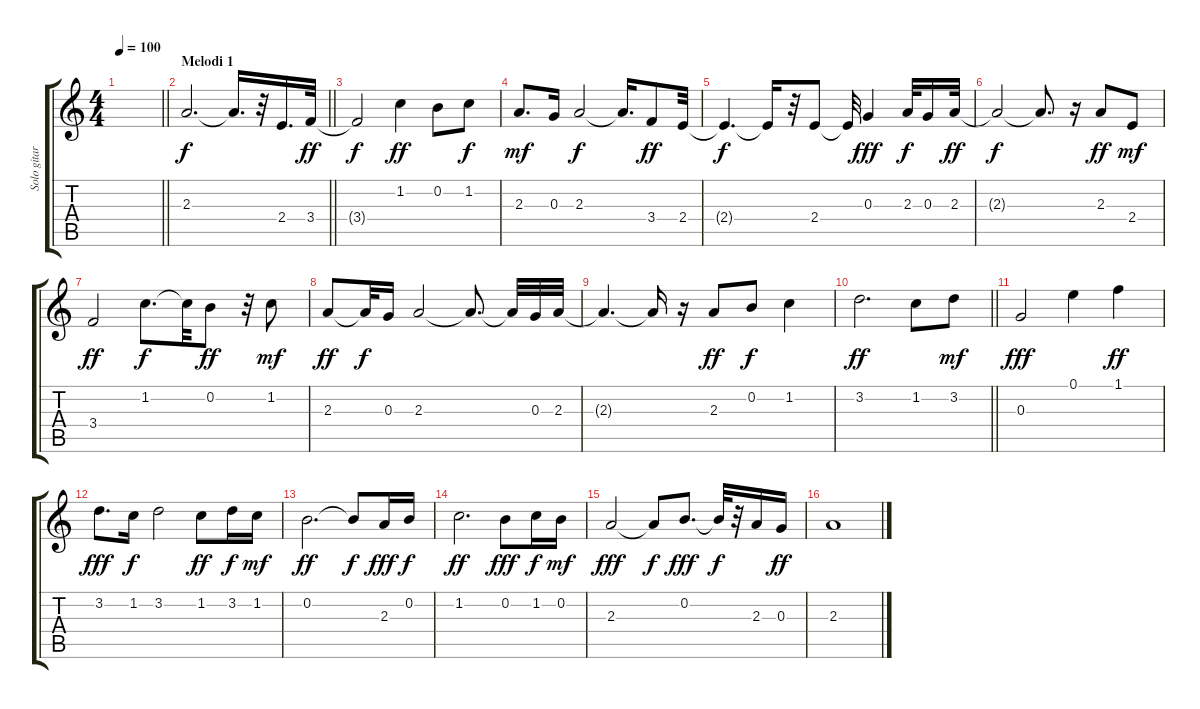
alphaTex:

\track ("Solo gitar" "Solo gitar") {instrument distortionguitar}
\staff {score tabs}
\tuning (E4 B3 G3 D3 A2 E2) {hide}
\ts (4 4)
\tempo 100
\clef g2
\barLineRight lightlight
\ks c
|
\section ("" "Melodi 1")
\barLineRight lightlight
2.3.2{d} 2.3{t}.16{d} r.32 2.4.16{d} 3.4.32{dy ff} |
3.4{t}.2{dy f} 1.2.4{dy ff} 0.2.8 1.2.8{dy f} |
2.3.8{d dy mf} 0.3.16 2.3.2{dy f} 2.3{t}.16{d} 3.4.8{dy ff} 2.4.32 |
2.4{t}.4{d dy f} 2.4{t}.16 r.32 2.4.8 2.4{t}.32 0.3.4{dy fff} 2.3.32{dy f} 0.3.16 2.3.32{dy ff} |
2.3{t}.2{dy f} 2.3{t}.8{d} r.16 2.3.8{dy ff} 2.4.8{dy mf} |
3.4.2{dy ff} 1.2.8{d dy f} 1.2{t}.32 0.2.8{dy ff} r.32 1.2.8{dy mf} |
2.3.8{dy ff} 2.3{t}.32{dy f} 0.3.16 2.3.2 2.3{t}.8{d} 2.3{t}.32 0.3.32 2.3.32 |
2.3{t}.4{d} 2.3{t}.16 r.16 2.3.8{dy ff} 0.2.8{dy f} 1.2.4 |
\barLineRight lightlight
3.2.2{d dy ff} 1.2.8 3.2.8{dy mf} |
0.3.2{dy fff} 0.1.4 1.1.4{dy ff} |
3.2.8{d dy fff} 1.2.16{dy f} 3.2.2 1.2.8{dy ff} 3.2.16{dy f} 1.2.16{dy mf} |
0.2.2{d dy ff} 0.2{t}.8{dy f} 2.3.16{dy fff} 0.2.16{dy f} |
1.2.2{d dy ff} 0.2.8{dy fff} 1.2.16{dy f} 0.2.16{dy mf} |
2.3.2{dy fff} 2.3{t}.8{dy f} 0.2.8{d dy fff} 0.2{t}.32{dy f} r.32 2.3.16 0.3.16{dy ff} |
2.3.1
